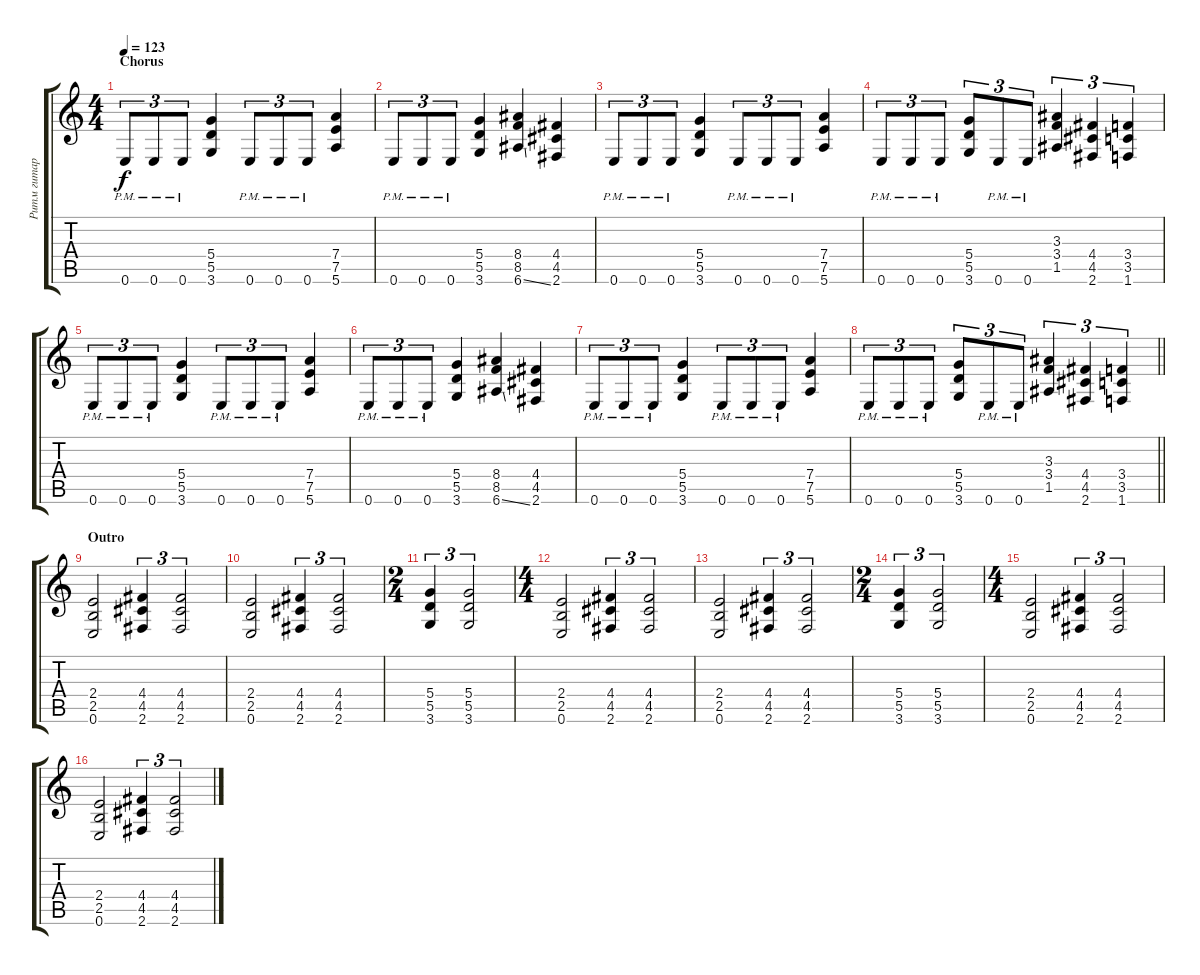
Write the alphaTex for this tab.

\track ("Ритм гитара" "Ритм гитар") {instrument distortionguitar}
\staff {score tabs}
\tuning (E4 B3 G3 D3 A2 E2) {hide}
\ts (4 4)
\section ("" "Chorus")
\tempo 123
\clef g2
\ks c
0.6{pm}.8{tu (3 2) dy f} 0.6{pm}.8{tu (3 2)} 0.6{pm}.8{tu (3 2)} (5.4 5.5 3.6).4 0.6{pm}.8{tu (3 2)} 0.6{pm}.8{tu (3 2)} 0.6{pm}.8{tu (3 2)} (7.4 7.5 5.6).4 |
0.6{pm}.8{tu (3 2)} 0.6{pm}.8{tu (3 2)} 0.6{pm}.8{tu (3 2)} (5.4 5.5 3.6).4 (8.4 8.5 6.6{ss}).4 (4.4 4.5 2.6).4 |
0.6{pm}.8{tu (3 2)} 0.6{pm}.8{tu (3 2)} 0.6{pm}.8{tu (3 2)} (5.4 5.5 3.6).4 0.6{pm}.8{tu (3 2)} 0.6{pm}.8{tu (3 2)} 0.6{pm}.8{tu (3 2)} (7.4 7.5 5.6).4 |
0.6{pm}.8{tu (3 2)} 0.6{pm}.8{tu (3 2)} 0.6{pm}.8{tu (3 2)} (5.4 5.5 3.6).8{tu (3 2)} 0.6{pm}.8{tu (3 2)} 0.6{pm}.8{tu (3 2)} (3.3 3.4 1.5).4{tu (3 2)} (4.4 4.5 2.6).4{tu (3 2)} (3.4 3.5 1.6).4{tu (3 2)} |
0.6{pm}.8{tu (3 2)} 0.6{pm}.8{tu (3 2)} 0.6{pm}.8{tu (3 2)} (5.4 5.5 3.6).4 0.6{pm}.8{tu (3 2)} 0.6{pm}.8{tu (3 2)} 0.6{pm}.8{tu (3 2)} (7.4 7.5 5.6).4 |
0.6{pm}.8{tu (3 2)} 0.6{pm}.8{tu (3 2)} 0.6{pm}.8{tu (3 2)} (5.4 5.5 3.6).4 (8.4 8.5 6.6{ss}).4 (4.4 4.5 2.6).4 |
0.6{pm}.8{tu (3 2)} 0.6{pm}.8{tu (3 2)} 0.6{pm}.8{tu (3 2)} (5.4 5.5 3.6).4 0.6{pm}.8{tu (3 2)} 0.6{pm}.8{tu (3 2)} 0.6{pm}.8{tu (3 2)} (7.4 7.5 5.6).4 |
\barLineRight lightlight
0.6{pm}.8{tu (3 2)} 0.6{pm}.8{tu (3 2)} 0.6{pm}.8{tu (3 2)} (5.4 5.5 3.6).8{tu (3 2)} 0.6{pm}.8{tu (3 2)} 0.6{pm}.8{tu (3 2)} (3.3 3.4 1.5).4{tu (3 2)} (4.4 4.5 2.6).4{tu (3 2)} (3.4 3.5 1.6).4{tu (3 2)} |
\section ("" "Outro")
(2.4 2.5 0.6).2 (4.4 4.5 2.6).4{tu (3 2)} (4.4 4.5 2.6).2{tu (3 2)} |
(2.4 2.5 0.6).2 (4.4 4.5 2.6).4{tu (3 2)} (4.4 4.5 2.6).2{tu (3 2)} |
\ts (2 4)
(5.4 5.5 3.6).4{tu (3 2)} (5.4 5.5 3.6).2{tu (3 2)} |
\ts (4 4)
(2.4 2.5 0.6).2 (4.4 4.5 2.6).4{tu (3 2)} (4.4 4.5 2.6).2{tu (3 2)} |
(2.4 2.5 0.6).2 (4.4 4.5 2.6).4{tu (3 2)} (4.4 4.5 2.6).2{tu (3 2)} |
\ts (2 4)
(5.4 5.5 3.6).4{tu (3 2)} (5.4 5.5 3.6).2{tu (3 2)} |
\ts (4 4)
(2.4 2.5 0.6).2 (4.4 4.5 2.6).4{tu (3 2)} (4.4 4.5 2.6).2{tu (3 2)} |
(2.4 2.5 0.6).2 (4.4 4.5 2.6).4{tu (3 2)} (4.4 4.5 2.6).2{tu (3 2)}
